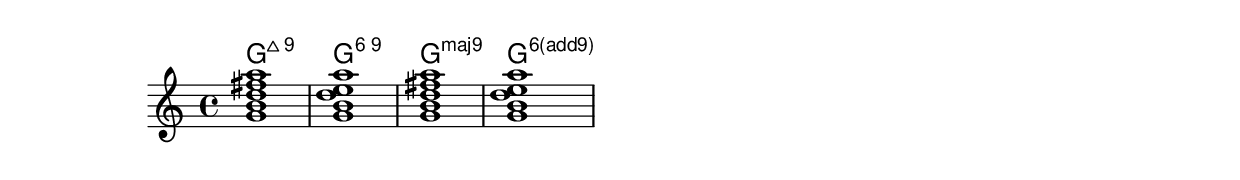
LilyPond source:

%% Do not edit this file; it is automatically
%% generated from LSR http://lsr.dsi.unimi.it
%% This file is in the public domain.
\version "2.13.39"

\header {
  lsrtags = "chords"

%% Translation of GIT committish: 5160eccb26cee0bfd802d844233e4a8d795a1e94
  texidoces = "
Se puede usar la propiedad @code{chordNameExceptions} para
almacenar una lista de notaciones espaciales para acordes
específicos.

"
  doctitlees = "Excepciones para los nombres de acorde"


%% Translation of GIT committish: 0a868be38a775ecb1ef935b079000cebbc64de40
  texidocde = "
Die Eigenschaft @code{chordNameExceptions} kann benutzt werden, um eine
Liste an besonderen Notationen für bestimmte Akkorde zu speichern.

"
  doctitlede = "Akkordsymbolausnahmen"

  texidoc = "
The property @code{chordNameExceptions} can be used to store a list of
special notations for specific chords.

"
  doctitle = "Chord name exceptions"
} % begin verbatim

% modify maj9 and 6(add9)
% Exception music is chords with markups
chExceptionMusic = {
  <c e g b d'>1-\markup { \super "maj9" }
  <c e g a d'>1-\markup { \super "6(add9)" }
}

% Convert music to list and prepend to existing exceptions.
chExceptions = #( append
  ( sequential-music-to-chord-exceptions chExceptionMusic #t)
  ignatzekExceptions)

theMusic = \chordmode {
  g1:maj9 g1:6.9
  \set chordNameExceptions = #chExceptions
  g1:maj9 g1:6.9
}

\layout {
  ragged-right = ##t
}

<< \context ChordNames \theMusic
   \context Voice \theMusic
>>

